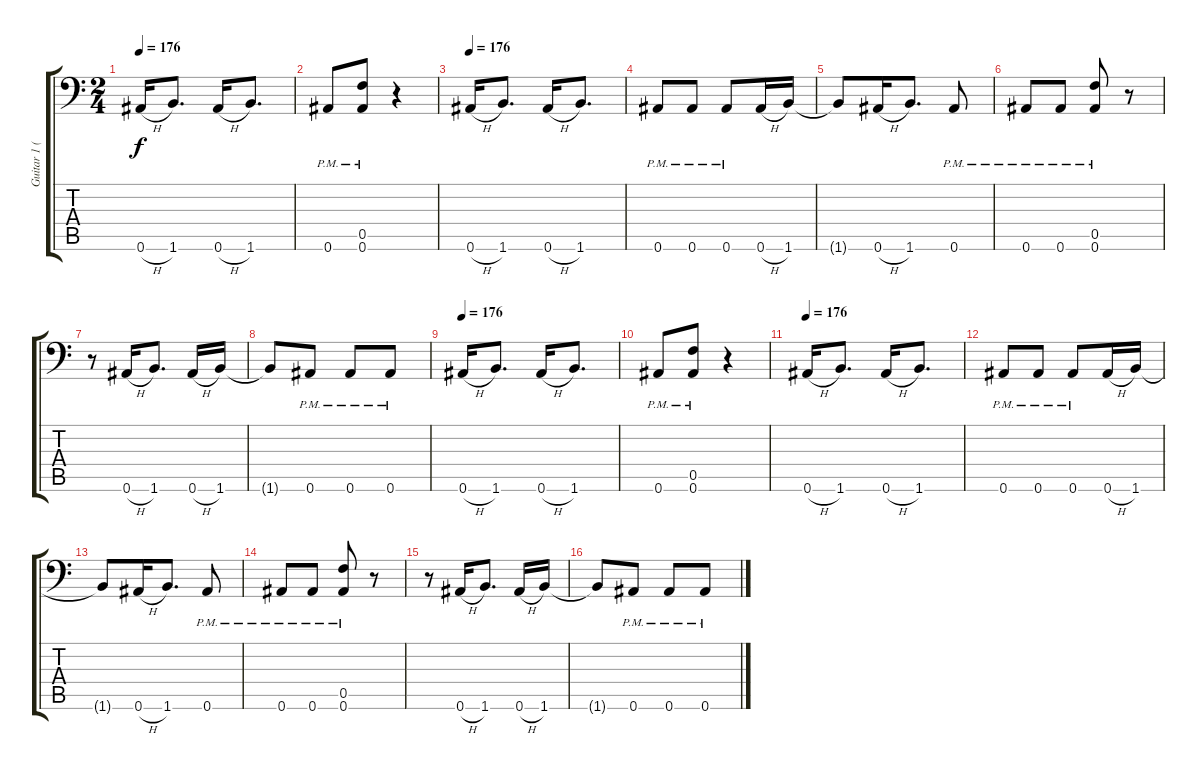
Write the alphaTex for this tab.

\track ("Guitar 1 (Right)" "Guitar 1 (") {instrument distortionguitar}
\staff {score tabs}
\tuning (C4 G3 Eb3 Bb2 F2 Bb1) {hide}
\ts (2 4)
\tempo 176
\clef f4
\ks c
0.6{h}.16{dy f} 1.6.8{d} 0.6{h}.16 1.6.8{d} |
0.6{pm}.8 (0.5{pm} 0.6{pm}).8 r.4 |
\tempo 176
0.6{h}.16 1.6.8{d} 0.6{h}.16 1.6.8{d} |
0.6{pm}.8 0.6{pm}.8 0.6{pm}.8 0.6{h}.16 1.6.16 |
1.6{t}.8 0.6{h}.16 1.6.8{d} 0.6{pm}.8 |
0.6{pm}.8 0.6{pm}.8 (0.5{pm} 0.6{pm}).8 r.8 |
r.8 0.6{h}.16 1.6.8{d} 0.6{h}.16 1.6.16 |
1.6{t}.8 0.6{pm}.8 0.6{pm}.8 0.6{pm}.8 |
\tempo 176
0.6{h}.16 1.6.8{d} 0.6{h}.16 1.6.8{d} |
0.6{pm}.8 (0.5{pm} 0.6{pm}).8 r.4 |
\tempo 176
0.6{h}.16 1.6.8{d} 0.6{h}.16 1.6.8{d} |
0.6{pm}.8 0.6{pm}.8 0.6{pm}.8 0.6{h}.16 1.6.16 |
1.6{t}.8 0.6{h}.16 1.6.8{d} 0.6{pm}.8 |
0.6{pm}.8 0.6{pm}.8 (0.5{pm} 0.6{pm}).8 r.8 |
r.8 0.6{h}.16 1.6.8{d} 0.6{h}.16 1.6.16 |
1.6{t}.8 0.6{pm}.8 0.6{pm}.8 0.6{pm}.8
